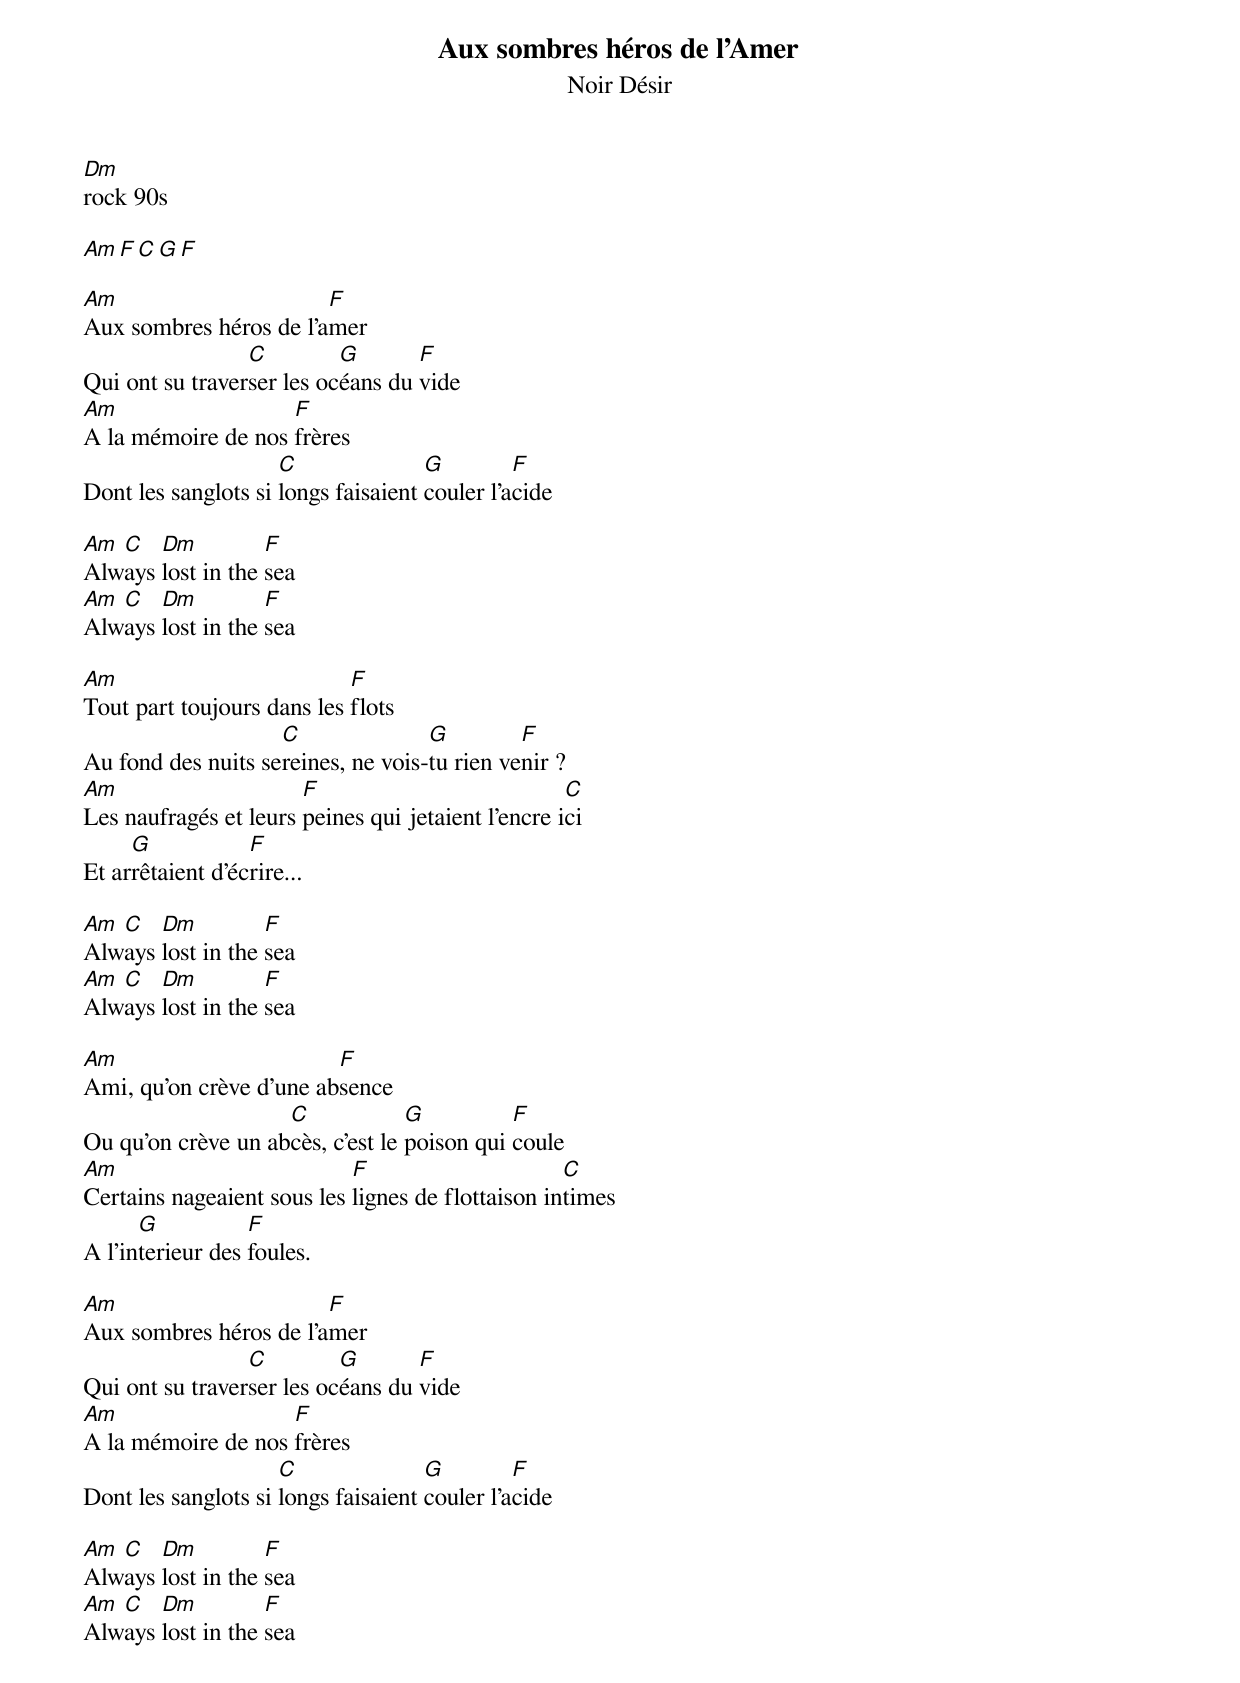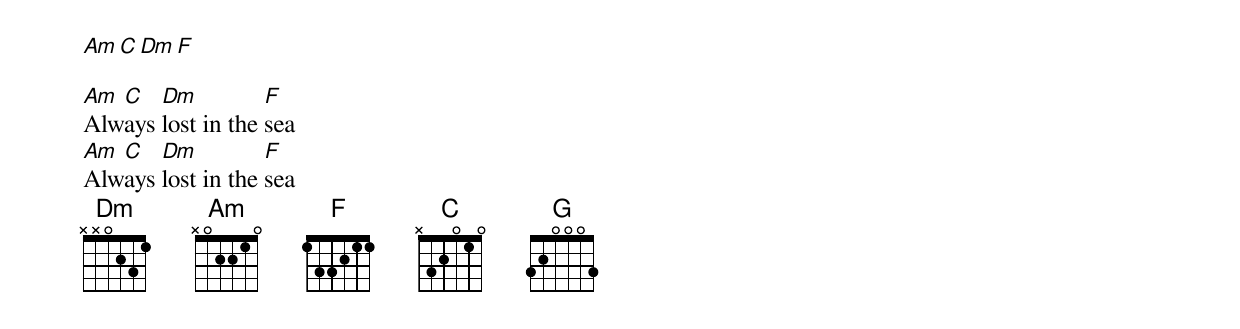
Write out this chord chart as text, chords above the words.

Aux sombres héros de l'Amer
Noir Désir
Dm
rock 90s

Am   F   C G  F

Am                      F
Aux sombres héros de l'amer
                 C         G       F
Qui ont su traverser les océans du vide
Am                  F
A la mémoire de nos frères
                     C               G         F
Dont les sanglots si longs faisaient couler l'acide

Am C   Dm          F
Always lost in the sea
Am C   Dm          F
Always lost in the sea

Am                          F
Tout part toujours dans les flots
                    C               G         F
Au fond des nuits sereines, ne vois-tu rien venir ?
Am                     F                            C
Les naufragés et leurs peines qui jetaient l'encre ici
     G            F
Et arrêtaient d'écrire...

Am C   Dm          F
Always lost in the sea
Am C   Dm          F
Always lost in the sea

Am                       F
Ami, qu'on crève d'une absence
                    C             G          F
Ou qu'on crève un abcès, c'est le poison qui coule
Am                          F                      C
Certains nageaient sous les lignes de flottaison intimes
      G           F
A l'interieur des foules.

Am                      F
Aux sombres héros de l'amer
                 C         G       F
Qui ont su traverser les océans du vide
Am                  F
A la mémoire de nos frères
                     C               G         F
Dont les sanglots si longs faisaient couler l'acide

Am C   Dm          F
Always lost in the sea
Am C   Dm          F
Always lost in the sea

Am    C    Dm       F

Am C   Dm          F
Always lost in the sea
Am C   Dm          F
Always lost in the sea
